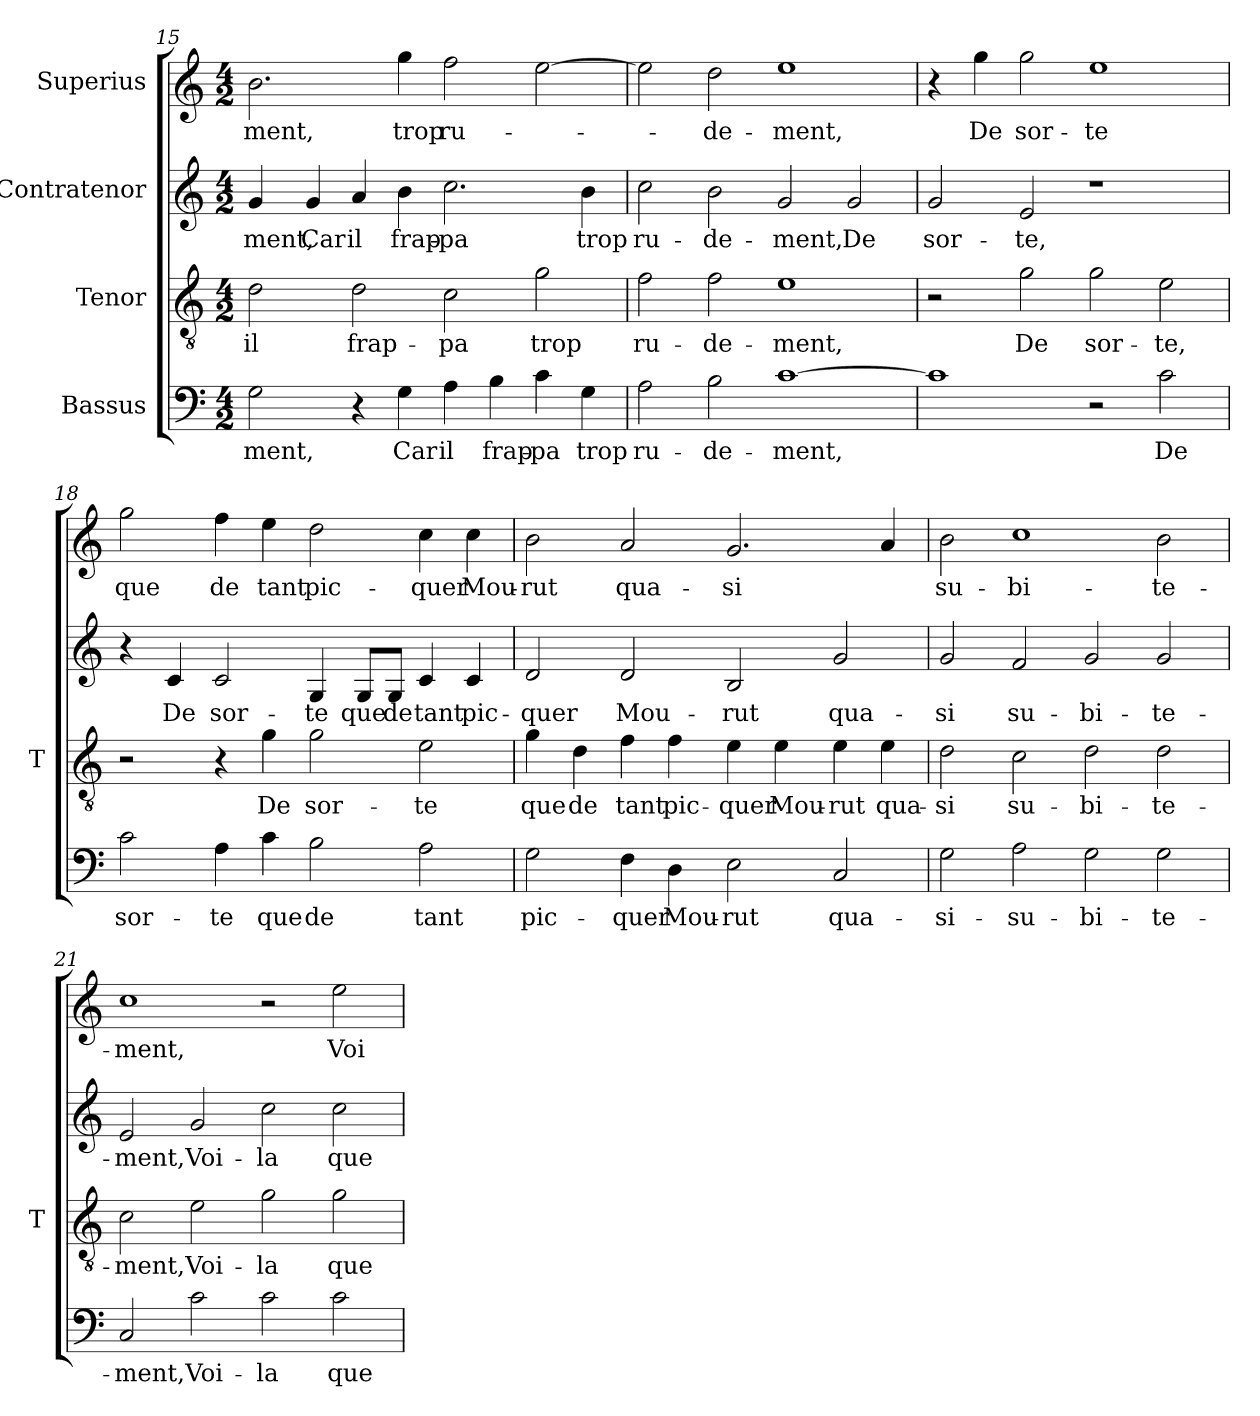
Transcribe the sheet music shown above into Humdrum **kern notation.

**kern	**text	**kern	**text	**kern	**text	**kern	**text
*part4	*part4	*part3	*part3	*part2	*part2	*part1	*part1
*staff4	*staff4	*staff3	*staff3	*staff2	*staff2	*staff1	*staff1
*I"Bassus	*	*I"Tenor	*	*I"Contratenor	*	*I"Superius	*
*	*	*I'T	*	*	*	*	*
*clefF4	*	*clefGv2	*	*clefG2	*	*clefG2	*
*k[]	*	*k[]	*	*k[]	*	*k[]	*
*M4/2	*	*M4/2	*	*M4/2	*	*M4/2	*
=15	=15	=15	=15	=15	=15	=15	=15
2G	-ment,	2d	-il	4g	-ment,	2.b	-ment,
.	.	.	.	4g	-Car	.	.
4r	.	2d	frap-	4a	-il	.	.
4G	-Car	.	.	4b	frap-	4gg	-trop
4A	-il	2c	-pa	2.cc	-pa	2ff	ru-
4B	frap-	.	.	.	.	.	.
4c	-pa	2g	-trop	.	.	[2ee	.
4G	-trop	.	.	4b	-trop	.	.
=16	=16	=16	=16	=16	=16	=16	=16
2A	ru-	2f	ru-	2cc	ru-	2ee]	.
2B	de-	2f	de-	2b	de-	2dd	de-
[1c	-ment,	1e	-ment,	2g	-ment,	1ee	-ment,
.	.	.	.	2g	-De	.	.
=17	=17	=17	=17	=17	=17	=17	=17
1c]	.	2r	.	2g	sor-	4r	.
.	.	.	.	.	.	4gg	-De
.	.	2g	-De	2e	-te,	2gg	sor-
2r	.	2g	sor-	1r	.	1ee	-te
2c	-De	2e	-te,	.	.	.	.
=18	=18	=18	=18	=18	=18	=18	=18
2c	sor-	2r	.	4r	.	2gg	-que
.	.	.	.	4c	-De	.	.
4A	-te	4r	.	2c	sor-	4ff	-de
4c	-que	4g	-De	.	.	4ee	-tant
2B	-de	2g	sor-	4G	-te	2dd	pic-
.	.	.	.	8G/L	-que	.	.
.	.	.	.	8G/J	-de	.	.
2A	-tant	2e	-te	4c	-tant	4cc	-quer
.	.	.	.	4c	pic-	4cc	Mou-
=19	=19	=19	=19	=19	=19	=19	=19
2G	pic-	4g	-que	2d	-quer	2b	-rut
.	.	4d	-de	.	.	.	.
4F	-quer	4f	-tant	2d	Mou-	2a	qua-
4D	Mou-	4f	pic-	.	.	.	.
2E	-rut	4e	-quer	2B	-rut	2.g	-si
.	.	4e	Mou-	.	.	.	.
2C	qua-	4e	-rut	2g	qua-	.	.
.	.	4e	qua-	.	.	4a	.
=20	=20	=20	=20	=20	=20	=20	=20
2G	si-	2d	-si	2g	-si	2b	su-
2A	su-	2c	su-	2f	su-	1cc	bi-
2G	bi-	2d	bi-	2g	bi-	.	.
2G	te-	2d	te-	2g	te-	2b	te-
=21	=21	=21	=21	=21	=21	=21	=21
2C	-ment,	2c	-ment,	2e	-ment,	1cc	-ment,
2c	Voi-	2e	Voi-	2g	Voi-	.	.
2c	-la	2g	-la	2cc	-la	2r	.
2c	-que	2g	-que	2cc	-que	2ee	Voi-
=	=	=	=	=	=	=	=
*-	*-	*-	*-	*-	*-	*-	*-
